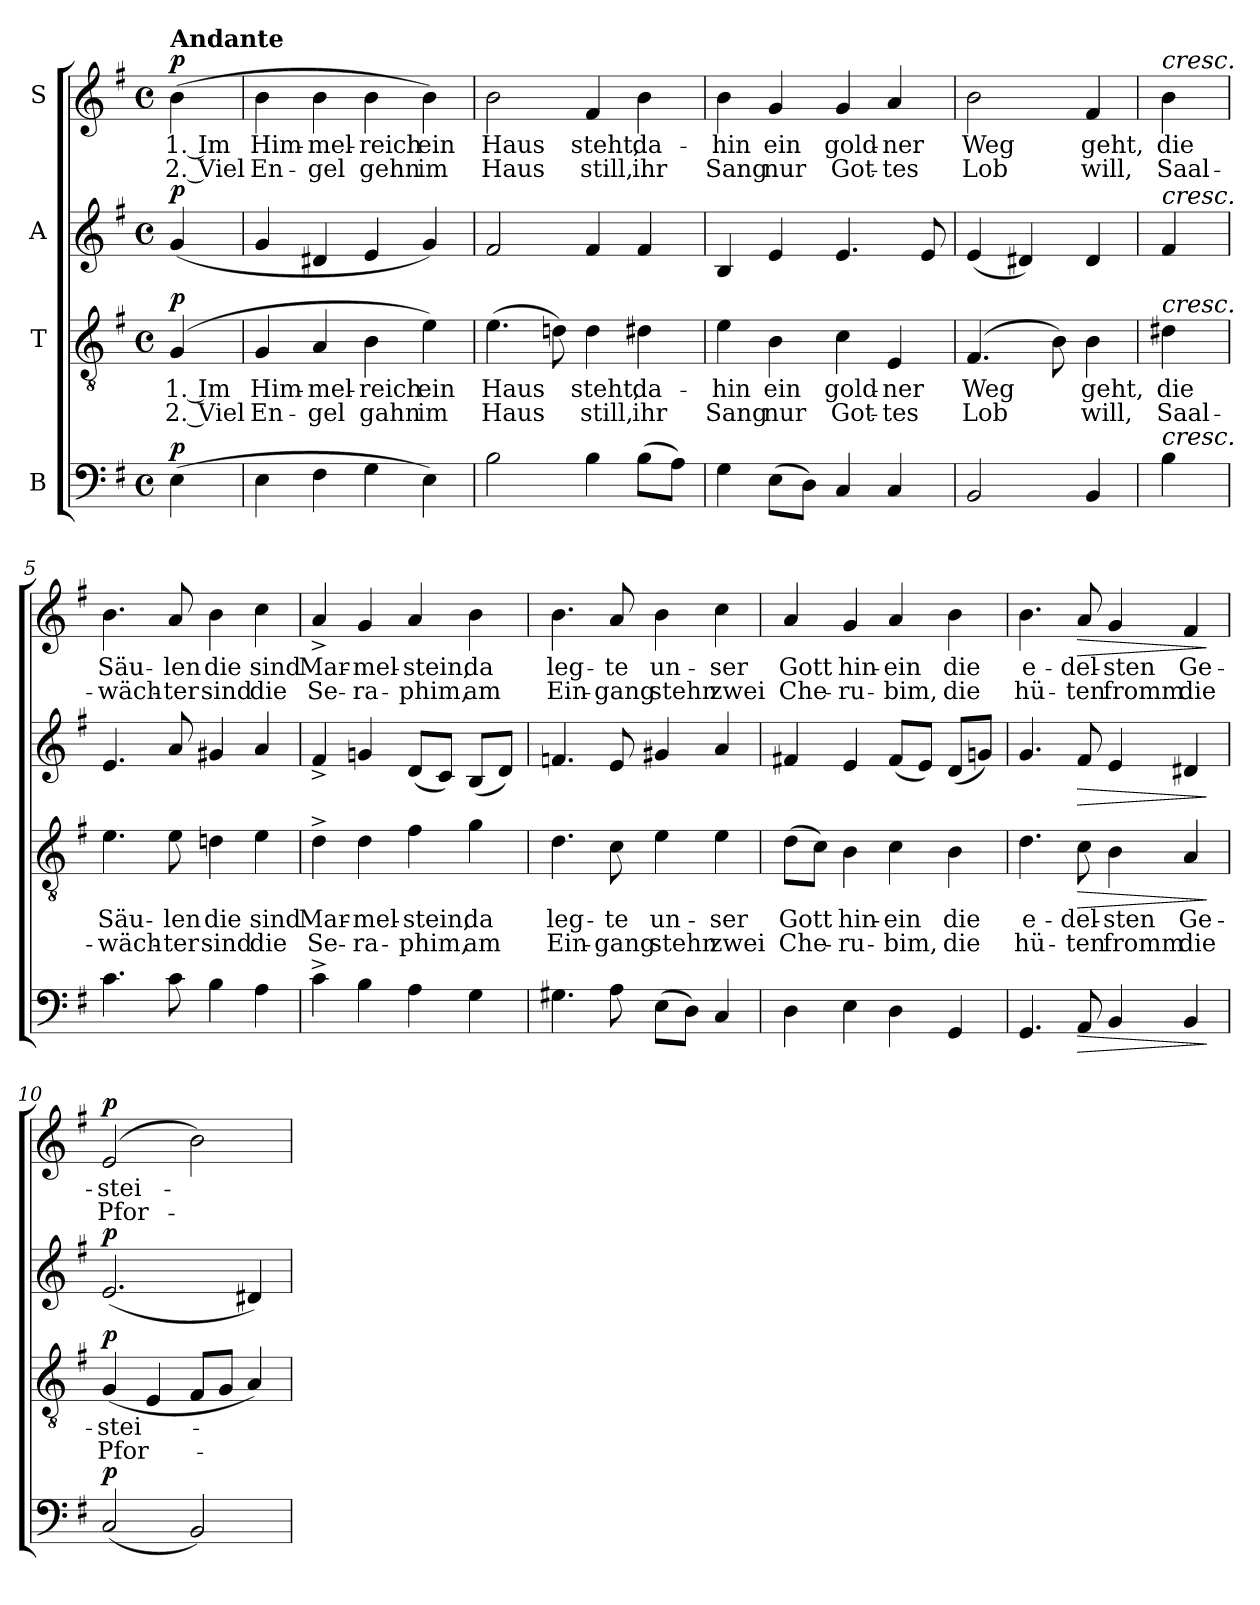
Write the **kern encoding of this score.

**kern	**dynam	**kern	**text	**text	**dynam	**kern	**dynam	**kern	**text	**text	**dynam
*part4	*part4	*part3	*part3	*part3	*part3	*part2	*part2	*part1	*part1	*part1	*part1
*staff4	*staff4	*staff3	*staff3	*staff3	*staff3	*staff2	*staff2	*staff1	*staff1	*staff1	*staff1
*I"B	*	*I"T	*	*	*	*I"A	*	*I"S	*	*	*
*clefF4	*	*clefGv2	*	*	*	*clefG2	*	*clefG2	*	*	*
*k[f#]	*	*k[f#]	*	*	*	*k[f#]	*	*k[f#]	*	*	*
*M4/4	*	*M4/4	*	*	*	*M4/4	*	*M4/4	*	*	*
*met(c)	*	*met(c)	*	*	*	*met(c)	*	*met(c)	*	*	*
=	=	=	=	=	=	=	=	=	=	=	=
!	!	!	!	!	!	!	!	!LO:TX:a:B:t=Andante	!	!	!
!	!LO:DY:a	!	!	!	!LO:DY:a	!	!LO:DY:a	!	!	!	!LO:DY:a
(4E\	p	(4G/	1. Im	2. Viel	p	(4g/	p	(4b\	1. Im	2. Viel	p
=1	=1	=1	=1	=1	=1	=1	=1	=1	=1	=1	=1
4E\	.	4G/	Him-	En-	.	4g/	.	4b\	Him-	En-	.
4F#\	.	4A/	-mel-	-gel	.	4d#X/	.	4b\	-mel-	-gel	.
4G\	.	4B\	-reich	gahn	.	4e/	.	4b\	-reich	gehn	.
4E\)	.	4e\)	ein	im	.	4g/)	.	4b\)	ein	im	.
=2	=2	=2	=2	=2	=2	=2	=2	=2	=2	=2	=2
2B\	.	(4.e\	Haus	Haus	.	2f#/	.	2b\	Haus	Haus	.
.	.	8dn\)	.	.	.	.	.	.	.	.	.
4B\	.	4d\	steht,	still,	.	4f#/	.	4f#/	steht,	still,	.
(8B\L	.	4d#X\	da-	ihr	.	4f#/	.	4b\	da-	ihr	.
8A\J)	.	.	.	.	.	.	.	.	.	.	.
=3	=3	=3	=3	=3	=3	=3	=3	=3	=3	=3	=3
4G\	.	4e\	-hin	Sang	.	4B/	.	4b\	-hin	Sang	.
(8E\L	.	4B\	ein	nur	.	4e/	.	4g/	ein	nur	.
8D\J)	.	.	.	.	.	.	.	.	.	.	.
4C/	.	4c\	gold-	Got-	.	4.e/	.	4g/	gold-	Got-	.
4C/	.	4E/	-ner	-tes	.	.	.	4a/	-ner	-tes	.
.	.	.	.	.	.	8e/	.	.	.	.	.
=4	=4	=4	=4	=4	=4	=4	=4	=4	=4	=4	=4
2BB/	.	(4.F#/	Weg	Lob	.	(4e/	.	2b\	Weg	Lob	.
.	.	.	.	.	.	4d#X/)	.	.	.	.	.
.	.	8B\)	.	.	.	.	.	.	.	.	.
4BB/	.	4B\	geht,	will,	.	4d#/	.	4f#/	geht,	will,	.
!!LO:LB:g=z
=4X1	=4X1	=4X1	=4X1	=4X1	=4X1	=4X1	=4X1	=4X1	=4X1	=4X1	=4X1
!	!	!	!	!	!	!	!	!LO:TX:a:i:t=cresc.	!	!	!
!	!	!	!	!	!	!LO:TX:a:i:t=cresc.	!	!	!	!	!
!	!	!LO:TX:a:i:t=cresc.	!	!	!	!	!	!	!	!	!
!LO:TX:a:i:t=cresc.	!	!	!	!	!	!	!	!	!	!	!
4B\	.	4d#X\	die	Saal-	.	4f#/	.	4b\	die	Saal-	.
=5	=5	=5	=5	=5	=5	=5	=5	=5	=5	=5	=5
4.c\	.	4.e\	Säu-	-wäch-	.	4.e/	.	4.b\	Säu-	-wäch-	.
8c\	.	8e\	-len	-ter	.	8a/	.	8a/	-len	-ter	.
4B\	.	4dn\	die	sind	.	4g#X/	.	4b\	die	sind	.
4A\	.	4e\	sind	die	.	4a/	.	4cc\	sind	die	.
=6	=6	=6	=6	=6	=6	=6	=6	=6	=6	=6	=6
4c^\	.	4d^\	Mar-	Se-	.	4f#^/	.	4a^/	Mar-	Se-	.
4B\	.	4d\	-mel-	-ra-	.	4gn/	.	4g/	-mel-	-ra-	.
4A\	.	4f#\	-stein,	-phim,	.	(8d/L	.	4a/	-stein,	-phim,	.
.	.	.	.	.	.	8c/J)	.	.	.	.	.
4G\	.	4g\	da	am	.	(8B/L	.	4b\	da	am	.
.	.	.	.	.	.	8d/J)	.	.	.	.	.
=7	=7	=7	=7	=7	=7	=7	=7	=7	=7	=7	=7
4.G#X\	.	4.d\	leg-	Ein-	.	4.fn/	.	4.b\	leg-	Ein-	.
8A\	.	8c\	-te	-gang	.	8e/	.	8a/	-te	-gang	.
(8E\L	.	4e\	un-	stehn	.	4g#X/	.	4b\	un-	stehn	.
8D\J)	.	.	.	.	.	.	.	.	.	.	.
4C/	.	4e\	-ser	zwei	.	4a/	.	4cc\	-ser	zwei	.
!!LO:LB:g=z
=8	=8	=8	=8	=8	=8	=8	=8	=8	=8	=8	=8
4D\	.	(8d\L	-Gott	Che-	.	4f#X/	.	4a/	Gott	Che-	.
.	.	8c\J)	.	.	.	.	.	.	.	.	.
4E\	.	4B\	hin-	-ru-	.	4e/	.	4g/	hin-	-ru-	.
4D\	.	4c\	-ein	-bim,	.	(8f#/L	.	4a/	-ein	-bim,	.
.	.	.	.	.	.	8e/J)	.	.	.	.	.
4GG/	.	4B\	die	die	.	(8d/L	.	4b\	die	die	.
.	.	.	.	.	.	8gn/J)	.	.	.	.	.
=9	=9	=9	=9	=9	=9	=9	=9	=9	=9	=9	=9
4.GG/	.	4.d\	e-	hü-	.	4.g/	.	4.b\	e-	hü-	.
!	!LO:HP:b	!	!	!	!LO:HP:b	!	!LO:HP:b	!	!	!	!LO:HP:b
8AA/	>	8c\	-del-	-ten	>	8f#/	>	8a/	-del-	-ten	>
4BB/	.	4B\	-sten	fromm	.	4e/	.	4g/	-sten	fromm	.
4BB/	.	4A/	Ge-	die	.	4d#X/	.	4f#/	Ge-	die	.
.	]	.	.	.	]	.	]	.	.	.	]
=10	=10	=10	=10	=10	=10	=10	=10	=10	=10	=10	=10
!	!LO:DY:a	!	!	!	!LO:DY:a	!	!LO:DY:a	!	!	!	!LO:DY:a
(2C/	p	(4G/	-stei-	Pfor-	p	(2.e/	p	(2e/	-stei-	Pfor-	p
.	.	4E/	.	.	.	.	.	.	.	.	.
2BB/)	.	8F#/L	.	.	.	.	.	2b\)	.	.	.
.	.	8G/J	.	.	.	.	.	.	.	.	.
.	.	4A/)	.	.	.	4d#X/)	.	.	.	.	.
=	=	=	=	=	=	=	=	=	=	=	=
*-	*-	*-	*-	*-	*-	*-	*-	*-	*-	*-	*-
